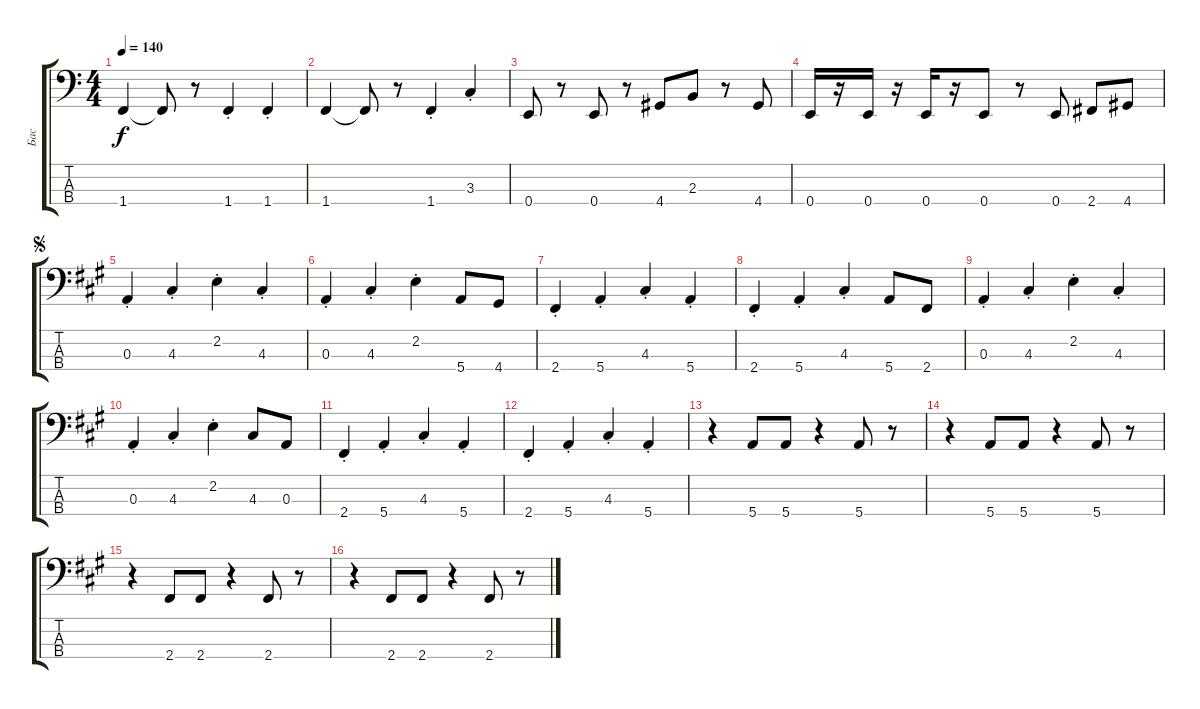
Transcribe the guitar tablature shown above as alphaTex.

\track ("Бас" "Бас") {instrument acousticbass}
\staff {score tabs}
\tuning (G2 D2 A1 E1) {hide}
\ts (4 4)
\tempo 140
\clef f4
\ks aminor
1.4.4{dy f} 1.4{t}.8 r.8 1.4{st}.4 1.4{st}.4 |
1.4.4 1.4{t}.8 r.8 1.4{st}.4 3.3{st}.4 |
0.4.8 r.8 0.4.8 r.8 4.4.8 2.3.8 r.8 4.4.8 |
0.4.16 r.16 0.4.16 r.16 0.4.16 r.16 0.4.8 r.8 0.4.8 2.4.8 4.4.8 |
\jump segno
\ks a
0.3{st}.4 4.3{st}.4 2.2{st}.4 4.3{st}.4 |
0.3{st}.4 4.3{st}.4 2.2{st}.4 5.4.8 4.4.8 |
2.4{st}.4 5.4{st}.4 4.3{st}.4 5.4{st}.4 |
2.4{st}.4 5.4{st}.4 4.3{st}.4 5.4.8 2.4.8 |
0.3{st}.4 4.3{st}.4 2.2{st}.4 4.3{st}.4 |
0.3{st}.4 4.3{st}.4 2.2{st}.4 4.3.8 0.3.8 |
2.4{st}.4 5.4{st}.4 4.3{st}.4 5.4{st}.4 |
2.4{st}.4 5.4{st}.4 4.3{st}.4 5.4{st}.4 |
r.4 5.4.8 5.4.8 r.4 5.4.8 r.8 |
r.4 5.4.8 5.4.8 r.4 5.4.8 r.8 |
r.4 2.4.8 2.4.8 r.4 2.4.8 r.8 |
r.4 2.4.8 2.4.8 r.4 2.4.8 r.8
